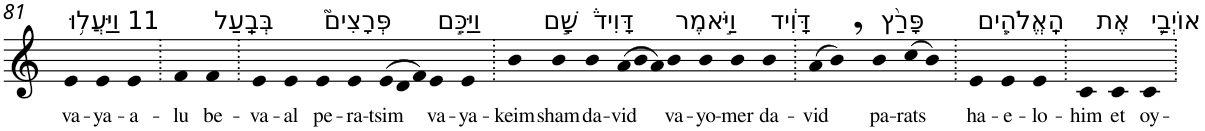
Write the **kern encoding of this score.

**kern	**text
*part1	*part1
*staff1	*staff1
*I"Piano	*
*I'Pno	*
!!LO:PB:g=z
*clefG2	*
*k[]	*
=81	=81
!LO:TX:a:t=11 וַיַּעֲל֥וּ	!
!	!LO:LY:b
4e	va-
!	!LO:LY:b
4e	-ya-
!	!LO:LY:b
4e	-a-
=82.	=82.
!	!LO:LY:b
4f	-lu
!LO:TX:a:t=בְּבַֽעַל	!
!	!LO:LY:b
4f	be-
=83.	=83.
!	!LO:LY:b
4e	-va-
!	!LO:LY:b
4e	-al
!LO:TX:a:t=פְּרָצִים֮	!
!	!LO:LY:b
4e	pe-
!	!LO:LY:b
4e	-ra-
*Xtuplet	*
!	!LO:LY:b
(>12e	-tsim
12d	.
12f)	.
!LO:TX:a:t=וַיַּכֵּ֣ם	!
!	!LO:LY:b
4e	va-
!	!LO:LY:b
4e	-ya-
=84.	=84.
!	!LO:LY:b
4b	-keim
!LO:TX:a:t=שָׁ֣ם	!
!	!LO:LY:b
4b	sham
!LO:TX:a:t=דָּוִיד֒	!
!	!LO:LY:b
4b	da-
!	!LO:LY:b
(>12a	-vid
12b	.
12a)	.
!LO:TX:a:t=וַיֹּ֣אמֶר	!
!	!LO:LY:b
4b	va-
!	!LO:LY:b
4b	-yo-
!	!LO:LY:b
4b	-mer
!LO:TX:a:t=דָּוִ֔יד	!
!	!LO:LY:b
4b	da-
=85.	=85.
!	!LO:LY:b
(>8a	-vid
8b,)	.
!LO:TX:a:t=פָּרַ֨ץ	!
!	!LO:LY:b
4b	pa-
!	!LO:LY:b
(>8cc	-rats
8b)	.
=86.	=86.
!LO:TX:a:t=הָֽאֱלֹהִ֧ים	!
!	!LO:LY:b
4e	ha-
!	!LO:LY:b
4e	-e-
!	!LO:LY:b
4e	-lo-
=87.	=87.
!	!LO:LY:b
4c	-him
!LO:TX:a:t=אֶת	!
!	!LO:LY:b
4c	et
!LO:TX:a:t=אוֹיְבַ֛י	!
!	!LO:LY:b
4c	oy-
=.	=.
*-	*-
